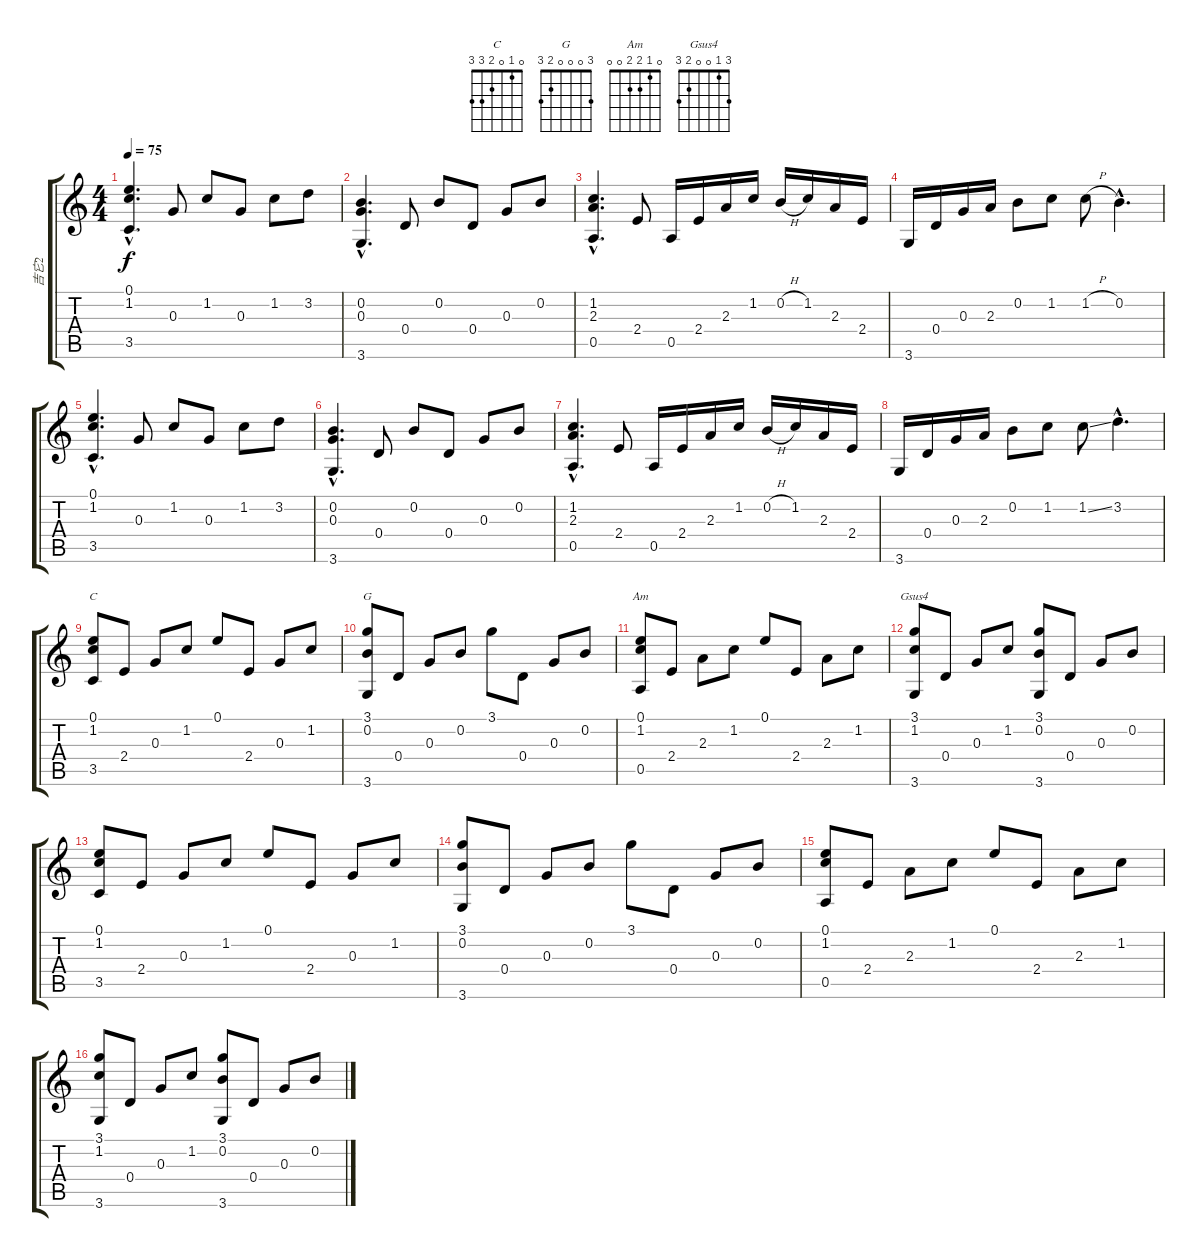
\track ("吉它2" "吉它2") {instrument acousticguitarnylon}
\staff {score tabs}
\tuning (E4 B3 G3 D3 A2 E2) {hide}
\chord ("C" 0 1 0 2 3 3)
\chord ("G" 3 0 0 0 2 3)
\chord ("Am" 0 1 2 2 0 0)
\chord ("Gsus4" 3 1 0 0 2 3)
\ts (4 4)
\tempo 75
\clef g2
\ks c
(0.1{hac} 1.2{hac} 3.5{hac}).4{d dy f instrument acousticguitarnylon} 0.3.8 1.2.8 0.3.8 1.2.8 3.2.8 |
(0.2{hac} 0.3{hac} 3.6{hac}).4{d} 0.4.8 0.2.8 0.4.8 0.3.8 0.2.8 |
(1.2{hac} 2.3{hac} 0.5{hac}).4{d} 2.4.8 0.5.16 2.4.16 2.3.16 1.2.16 0.2{h}.16 1.2.16 2.3.16 2.4.16 |
3.6.16 0.4.16 0.3.16 2.3.16 0.2.8 1.2.8 1.2{h}.8 0.2{hac}.4{d} |
(0.1{hac} 1.2{hac} 3.5{hac}).4{d} 0.3.8 1.2.8 0.3.8 1.2.8 3.2.8 |
(0.2{hac} 0.3{hac} 3.6{hac}).4{d} 0.4.8 0.2.8 0.4.8 0.3.8 0.2.8 |
(1.2{hac} 2.3{hac} 0.5{hac}).4{d} 2.4.8 0.5.16 2.4.16 2.3.16 1.2.16 0.2{h}.16 1.2.16 2.3.16 2.4.16 |
3.6.16 0.4.16 0.3.16 2.3.16 0.2.8 1.2.8 1.2{ss}.8 3.2{hac}.4{d} |
(0.1 1.2 3.5).8{ch "C"} 2.4.8 0.3.8 1.2.8 0.1.8 2.4.8 0.3.8 1.2.8 |
(3.1 0.2 3.6).8{ch "G"} 0.4.8 0.3.8 0.2.8 3.1.8 0.4.8 0.3.8 0.2.8 |
(0.1 1.2 0.5).8{ch "Am"} 2.4.8 2.3.8 1.2.8 0.1.8 2.4.8 2.3.8 1.2.8 |
(3.1 1.2 3.6).8{ch "Gsus4"} 0.4.8 0.3.8 1.2.8 (3.1 0.2 3.6).8 0.4.8 0.3.8 0.2.8 |
(0.1 1.2 3.5).8 2.4.8 0.3.8 1.2.8 0.1.8 2.4.8 0.3.8 1.2.8 |
(3.1 0.2 3.6).8 0.4.8 0.3.8 0.2.8 3.1.8 0.4.8 0.3.8 0.2.8 |
(0.1 1.2 0.5).8 2.4.8 2.3.8 1.2.8 0.1.8 2.4.8 2.3.8 1.2.8 |
(3.1 1.2 3.6).8 0.4.8 0.3.8 1.2.8 (3.1 0.2 3.6).8 0.4.8 0.3.8 0.2.8
